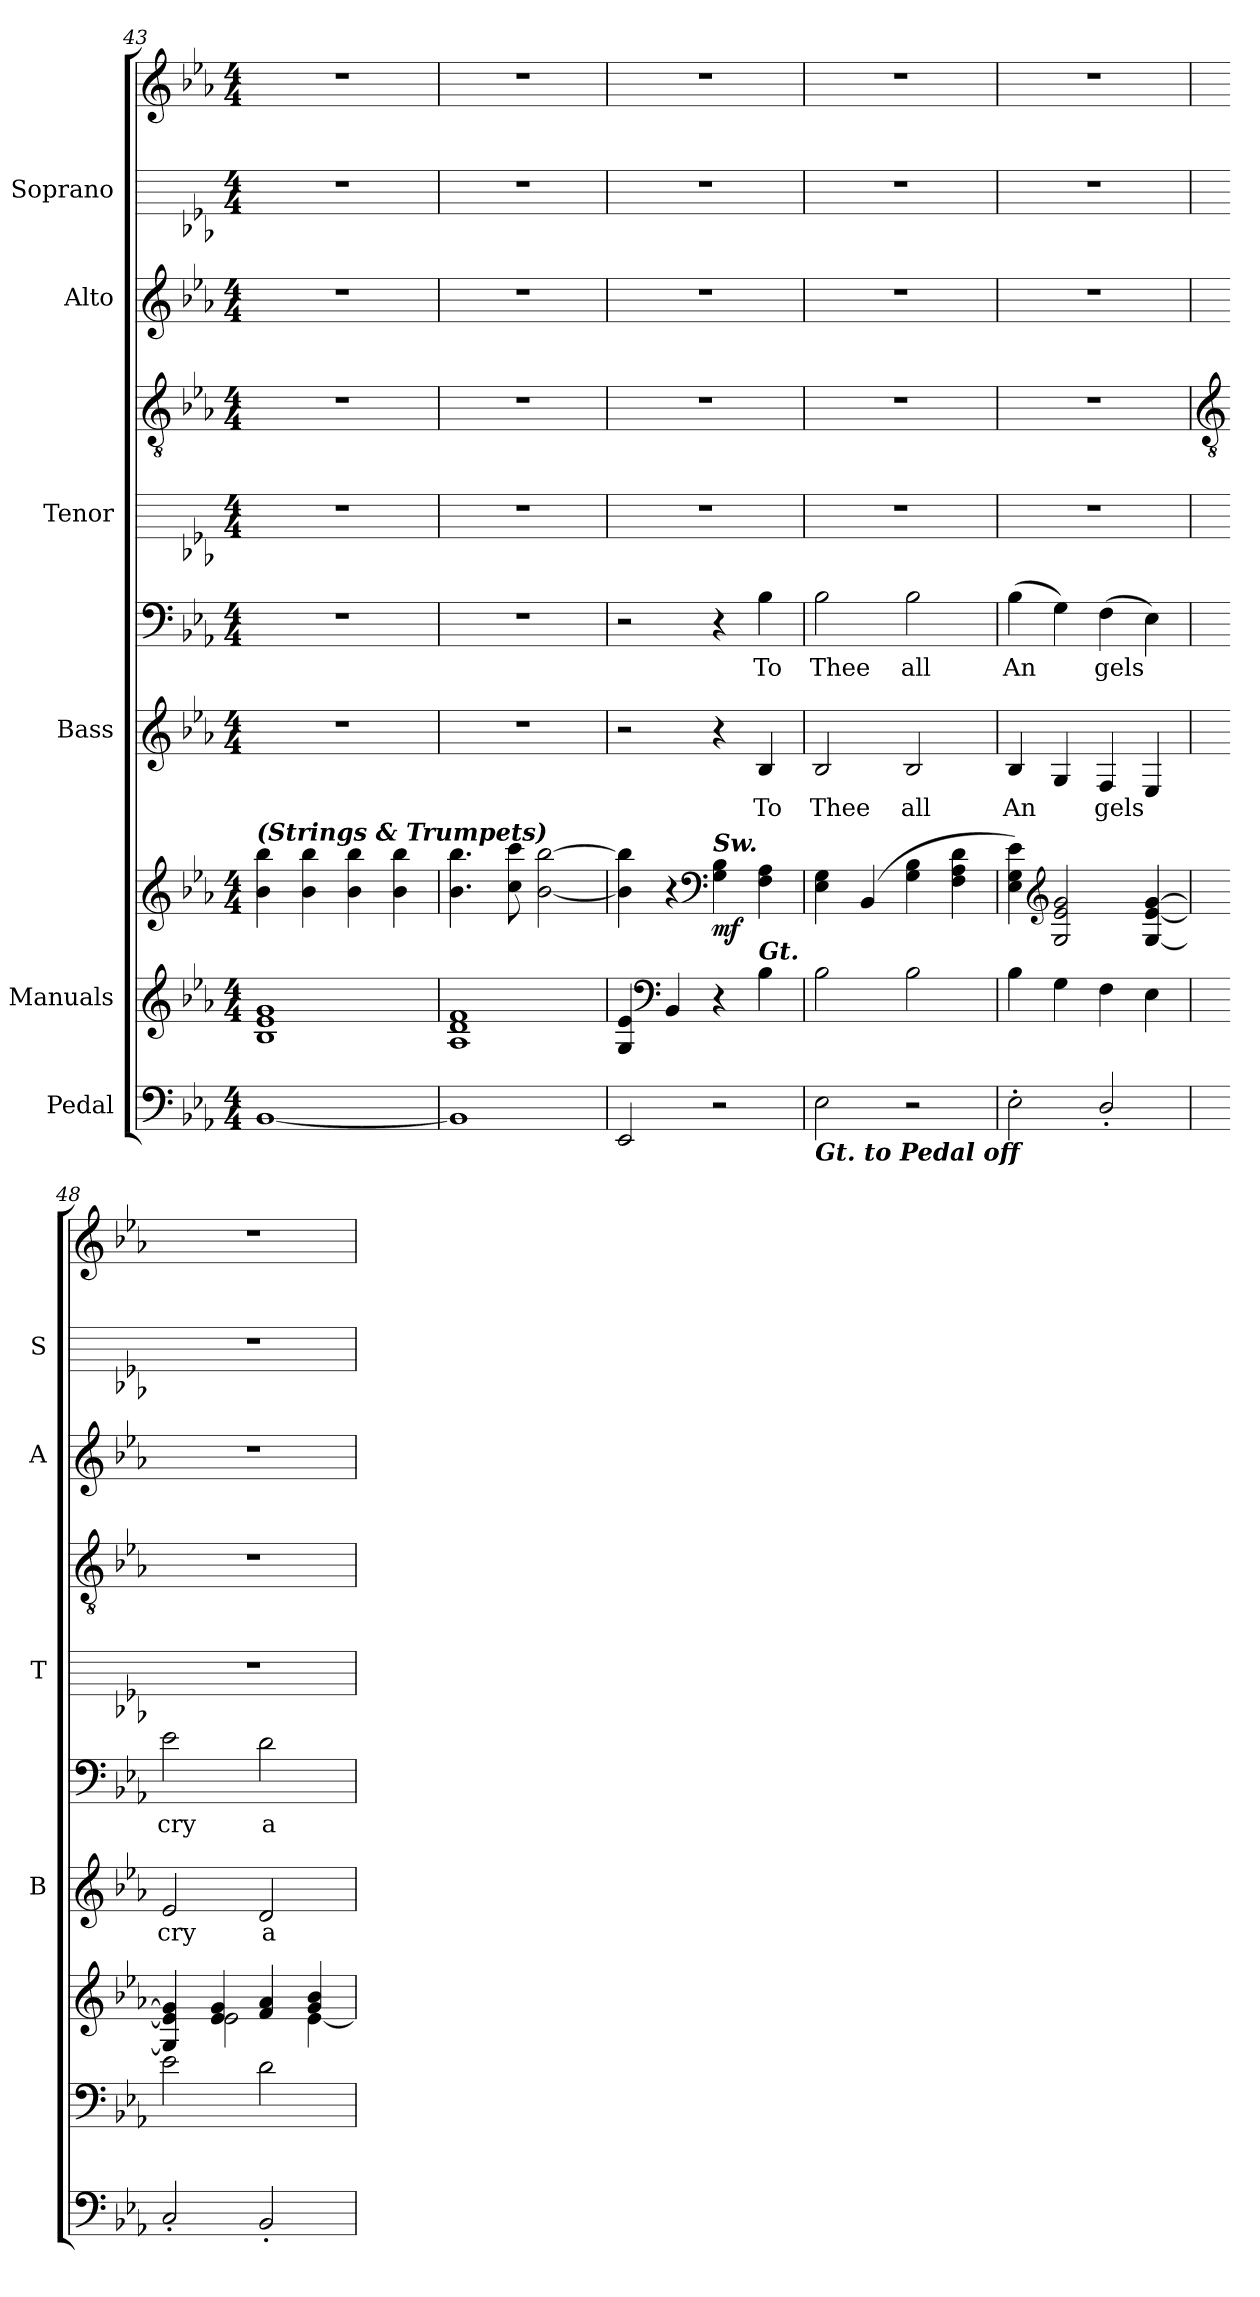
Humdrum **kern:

**kern	**kern	**kern	**dynam	**kern	**text	**kern	**text	**dynam	**kern	**kern	**kern	**kern	**kern
*part6	*part5	*part5	*part5	*part4	*part4	*part4	*part4	*part4	*part3	*part3	*part2	*part1	*part1
*staff10	*staff9	*staff8	*staff8/9	*staff7	*staff7	*staff6	*staff6	*staff6/7	*staff5	*staff4	*staff3	*staff2	*staff1
*I"Pedal	*I"Manuals	*	*	*I"Bass	*	*	*	*	*I"Tenor	*	*I"Alto	*I"Soprano	*
*	*	*	*	*I'B	*	*	*	*	*I'T	*	*I'A	*I'S	*
*clefF4	*clefG2	*clefG2	*	*	*	*clefF4	*	*	*	*clefGv2	*clefG2	*	*clefG2
*k[b-e-a-]	*k[b-e-a-]	*k[b-e-a-]	*	*k[b-e-a-]	*	*k[b-e-a-]	*	*	*k[b-e-a-]	*k[b-e-a-]	*k[b-e-a-]	*k[b-e-a-]	*k[b-e-a-]
*E-:	*E-:	*E-:	*	*E-:	*	*E-:	*	*	*E-:	*E-:	*E-:	*E-:	*E-:
*M4/4	*M4/4	*M4/4	*	*M4/4	*	*M4/4	*	*	*M4/4	*M4/4	*M4/4	*M4/4	*M4/4
=43	=43	=43	=43	=43	=43	=43	=43	=43	=43	=43	=43	=43	=43
!	!	!LO:TX:a:Bi:t=(Strings & Trumpets)	!	!	!	!	!	!	!	!	!	!	!
[1BB-	1B- 1e- 1g	4b- 4bb-	.	1r	.	1r	.	.	1r	1r	1r	1r	1r
.	.	4b- 4bb-	.	.	.	.	.	.	.	.	.	.	.
.	.	4b- 4bb-	.	.	.	.	.	.	.	.	.	.	.
.	.	4b- 4bb-	.	.	.	.	.	.	.	.	.	.	.
=44	=44	=44	=44	=44	=44	=44	=44	=44	=44	=44	=44	=44	=44
1BB-]	1A- 1d 1f	4.b- 4.bb-	.	1r	.	1r	.	.	1r	1r	1r	1r	1r
.	.	8cc 8ccc	.	.	.	.	.	.	.	.	.	.	.
.	.	[2b- [2bb-	.	.	.	.	.	.	.	.	.	.	.
=45	=45	=45	=45	=45	=45	=45	=45	=45	=45	=45	=45	=45	=45
2EE-	4G 4e-	4b-] 4bb-]	.	2r	.	2r	.	.	1r	1r	1r	1r	1r
*	*clefF4	*	*	*	*	*	*	*	*	*	*	*	*
.	4BB-	4r	.	.	.	.	.	.	.	.	.	.	.
*	*	*clefF4	*	*	*	*	*	*	*	*	*	*	*
!	!	!LO:TX:a:Bi:t=Sw.	!	!	!	!	!	!	!	!	!	!	!
!	!	!	!LO:DY:b	!	!	!	!	!	!	!	!	!	!
2r	4r	4G 4B-	mf	4r	.	4r	.	.	.	.	.	.	.
!	!LO:TX:a:Bi:t=Gt.	!	!	!	!	!	!	!	!	!	!	!	!
!	!	!	!	!	!LO:LY:b	!	!LO:LY:b	!LO:DY:b=2	!	!	!	!	!
!	!	!	!	!	!	!	!	!LO:DY:n=1:b	!	!	!	!	!
.	4B-	4F 4A-	.	4B-	To	4B-	To	mf mf	.	.	.	.	.
=46	=46	=46	=46	=46	=46	=46	=46	=46	=46	=46	=46	=46	=46
!LO:TX:b:Bi:t=Gt. to Pedal off	!	!	!	!	!	!	!	!	!	!	!	!	!
!	!	!	!	!	!LO:LY:b	!	!LO:LY:b	!	!	!	!	!	!
2E-	2B-	4E- 4G	.	2B-	Thee	2B-	Thee	.	1r	1r	1r	1r	1r
.	.	(>4BB-	.	.	.	.	.	.	.	.	.	.	.
!	!	!	!	!	!LO:LY:b	!	!LO:LY:b	!	!	!	!	!	!
2r	2B-	4G 4B-	.	2B-	all	2B-	all	.	.	.	.	.	.
.	.	4F 4A- 4d	.	.	.	.	.	.	.	.	.	.	.
=47	=47	=47	=47	=47	=47	=47	=47	=47	=47	=47	=47	=47	=47
!	!	!	!	!	!LO:LY:b	!	!LO:LY:b	!	!	!	!	!	!
2E-'	4B-	4E- 4G 4e-)	.	4B-	An	(>4B-	An	.	1r	1r	1r	1r	1r
*	*	*clefG2	*	*	*	*	*	*	*	*	*	*	*
.	4G	2G 2e- 2g	.	4G	.	4G)	.	.	.	.	.	.	.
!	!	!	!	!	!LO:LY:b	!	!LO:LY:b	!	!	!	!	!	!
2D'/	4F	.	.	4F	gels	(>4F	gels	.	.	.	.	.	.
.	4E-	[4G [4e- [4g	.	4E-	.	4E-)	.	.	.	.	.	.	.
!!LO:LB:g=z
=48	=48	=48	=48	=48	=48	=48	=48	=48	=48	=48	=48	=48	=48
*	*	*	*	*	*	*	*	*	*	*clefGv2	*	*	*
*	*^	*^	*	*	*	*	*	*	*	*	*	*	*
!	!	!	!	!	!	!	!LO:LY:b	!	!LO:LY:b	!	!	!	!	!	!
2C'	1ryy	2e-\	4G/] 4e-/] 4g/]	4ryy	.	2e-	cry	2e-	cry	.	1r	1r	1r	1r	1r
.	.	.	4e-/ 4g/	2e-\	.	.	.	.	.	.	.	.	.	.	.
!	!	!	!	!	!	!	!LO:LY:b	!	!LO:LY:b	!	!	!	!	!	!
2BB-'	.	2d\	4f/ 4a-/	.	.	2d	a-	2d	a-	.	.	.	.	.	.
.	.	.	4g/ 4b-/	[4e-\	.	.	.	.	.	.	.	.	.	.	.
*	*v	*v	*	*	*	*	*	*	*	*	*	*	*	*	*
*	*	*v	*v	*	*	*	*	*	*	*	*	*	*	*
=	=	=	=	=	=	=	=	=	=	=	=	=	=
*-	*-	*-	*-	*-	*-	*-	*-	*-	*-	*-	*-	*-	*-
